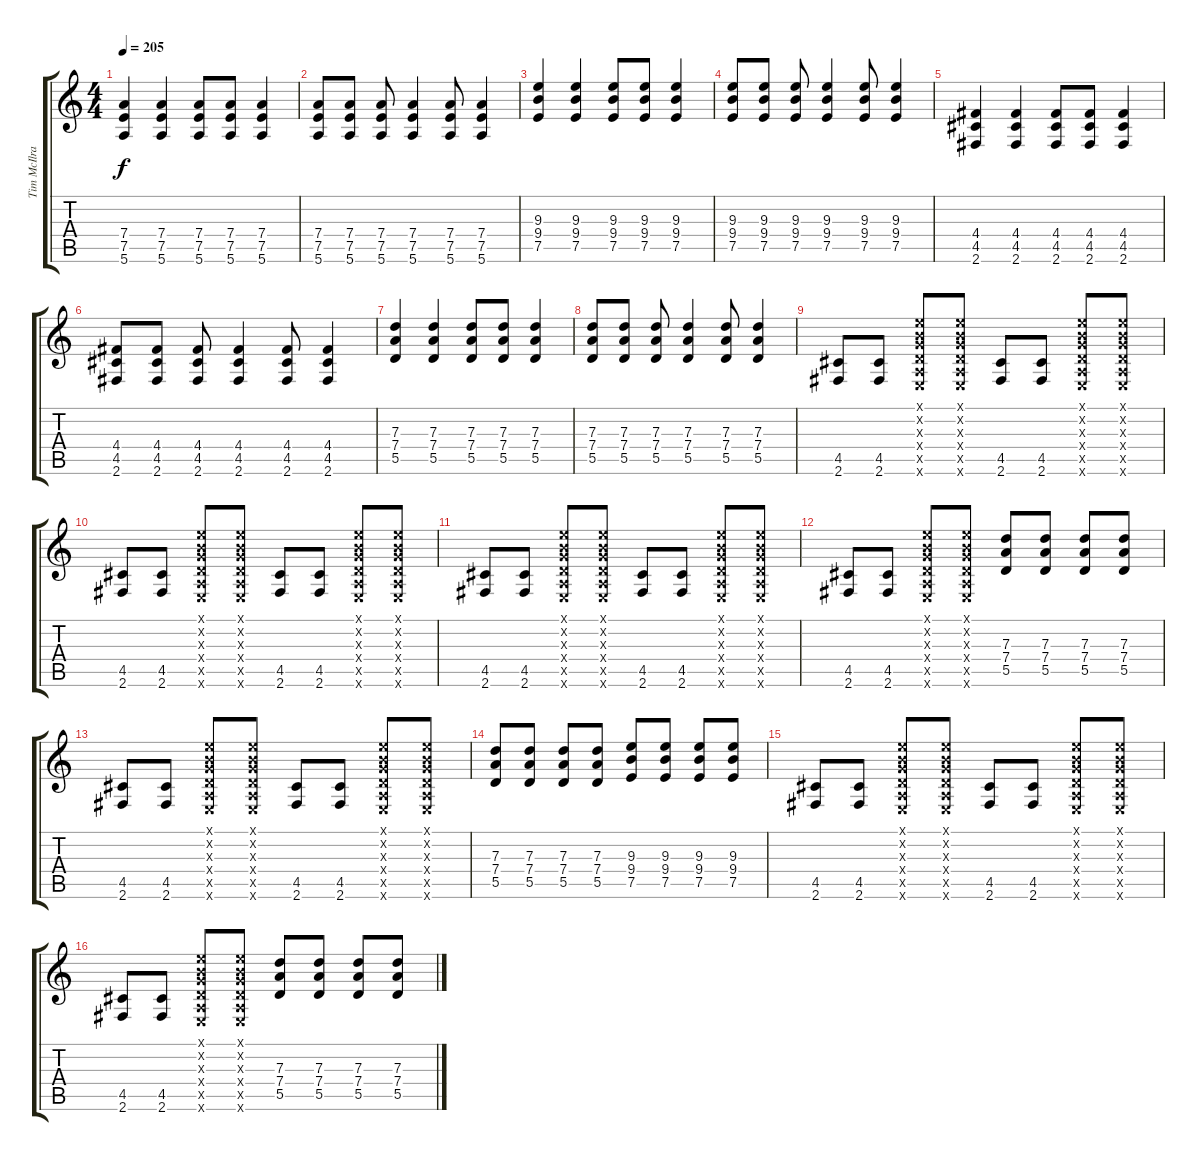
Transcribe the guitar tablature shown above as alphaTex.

\track ("Tim McIlrath" "Tim McIlra") {instrument distortionguitar}
\staff {score tabs}
\tuning (E4 B3 G3 D3 A2 E2) {hide}
\ts (4 4)
\tempo 205
\clef g2
\ks c
(7.4 7.5 5.6).4{dy f} (7.4 7.5 5.6).4 (7.4 7.5 5.6).8 (7.4 7.5 5.6).8 (7.4 7.5 5.6).4 |
(7.4 7.5 5.6).8 (7.4 7.5 5.6).8 (7.4 7.5 5.6).8 (7.4 7.5 5.6).4 (7.4 7.5 5.6).8 (7.4 7.5 5.6).4 |
(9.3 9.4 7.5).4 (9.3 9.4 7.5).4 (9.3 9.4 7.5).8 (9.3 9.4 7.5).8 (9.3 9.4 7.5).4 |
(9.3 9.4 7.5).8 (9.3 9.4 7.5).8 (9.3 9.4 7.5).8 (9.3 9.4 7.5).4 (9.3 9.4 7.5).8 (9.3 9.4 7.5).4 |
(4.4 4.5 2.6).4 (4.4 4.5 2.6).4 (4.4 4.5 2.6).8 (4.4 4.5 2.6).8 (4.4 4.5 2.6).4 |
(4.4 4.5 2.6).8 (4.4 4.5 2.6).8 (4.4 4.5 2.6).8 (4.4 4.5 2.6).4 (4.4 4.5 2.6).8 (4.4 4.5 2.6).4 |
(7.3 7.4 5.5).4 (7.3 7.4 5.5).4 (7.3 7.4 5.5).8 (7.3 7.4 5.5).8 (7.3 7.4 5.5).4 |
(7.3 7.4 5.5).8 (7.3 7.4 5.5).8 (7.3 7.4 5.5).8 (7.3 7.4 5.5).4 (7.3 7.4 5.5).8 (7.3 7.4 5.5).4 |
(4.5 2.6).8 (4.5 2.6).8 (0.1{x} 0.2{x} 0.3{x} 0.4{x} 0.5{x} 0.6{x}).8 (0.1{x} 0.2{x} 0.3{x} 0.4{x} 0.5{x} 0.6{x}).8 (4.5 2.6).8 (4.5 2.6).8 (0.1{x} 0.2{x} 0.3{x} 0.4{x} 0.5{x} 0.6{x}).8 (0.1{x} 0.2{x} 0.3{x} 0.4{x} 0.5{x} 0.6{x}).8 |
(4.5 2.6).8 (4.5 2.6).8 (0.1{x} 0.2{x} 0.3{x} 0.4{x} 0.5{x} 0.6{x}).8 (0.1{x} 0.2{x} 0.3{x} 0.4{x} 0.5{x} 0.6{x}).8 (4.5 2.6).8 (4.5 2.6).8 (0.1{x} 0.2{x} 0.3{x} 0.4{x} 0.5{x} 0.6{x}).8 (0.1{x} 0.2{x} 0.3{x} 0.4{x} 0.5{x} 0.6{x}).8 |
(4.5 2.6).8 (4.5 2.6).8 (0.1{x} 0.2{x} 0.3{x} 0.4{x} 0.5{x} 0.6{x}).8 (0.1{x} 0.2{x} 0.3{x} 0.4{x} 0.5{x} 0.6{x}).8 (4.5 2.6).8 (4.5 2.6).8 (0.1{x} 0.2{x} 0.3{x} 0.4{x} 0.5{x} 0.6{x}).8 (0.1{x} 0.2{x} 0.3{x} 0.4{x} 0.5{x} 0.6{x}).8 |
(4.5 2.6).8 (4.5 2.6).8 (0.1{x} 0.2{x} 0.3{x} 0.4{x} 0.5{x} 0.6{x}).8 (0.1{x} 0.2{x} 0.3{x} 0.4{x} 0.5{x} 0.6{x}).8 (7.3 7.4 5.5).8 (7.3 7.4 5.5).8 (7.3 7.4 5.5).8 (7.3 7.4 5.5).8 |
(4.5 2.6).8 (4.5 2.6).8 (0.1{x} 0.2{x} 0.3{x} 0.4{x} 0.5{x} 0.6{x}).8 (0.1{x} 0.2{x} 0.3{x} 0.4{x} 0.5{x} 0.6{x}).8 (4.5 2.6).8 (4.5 2.6).8 (0.1{x} 0.2{x} 0.3{x} 0.4{x} 0.5{x} 0.6{x}).8 (0.1{x} 0.2{x} 0.3{x} 0.4{x} 0.5{x} 0.6{x}).8 |
(7.3 7.4 5.5).8 (7.3 7.4 5.5).8 (7.3 7.4 5.5).8 (7.3 7.4 5.5).8 (9.3 9.4 7.5).8 (9.3 9.4 7.5).8 (9.3 9.4 7.5).8 (9.3 9.4 7.5).8 |
(4.5 2.6).8 (4.5 2.6).8 (0.1{x} 0.2{x} 0.3{x} 0.4{x} 0.5{x} 0.6{x}).8 (0.1{x} 0.2{x} 0.3{x} 0.4{x} 0.5{x} 0.6{x}).8 (4.5 2.6).8 (4.5 2.6).8 (0.1{x} 0.2{x} 0.3{x} 0.4{x} 0.5{x} 0.6{x}).8 (0.1{x} 0.2{x} 0.3{x} 0.4{x} 0.5{x} 0.6{x}).8 |
(4.5 2.6).8 (4.5 2.6).8 (0.1{x} 0.2{x} 0.3{x} 0.4{x} 0.5{x} 0.6{x}).8 (0.1{x} 0.2{x} 0.3{x} 0.4{x} 0.5{x} 0.6{x}).8 (7.3 7.4 5.5).8 (7.3 7.4 5.5).8 (7.3 7.4 5.5).8 (7.3 7.4 5.5).8
